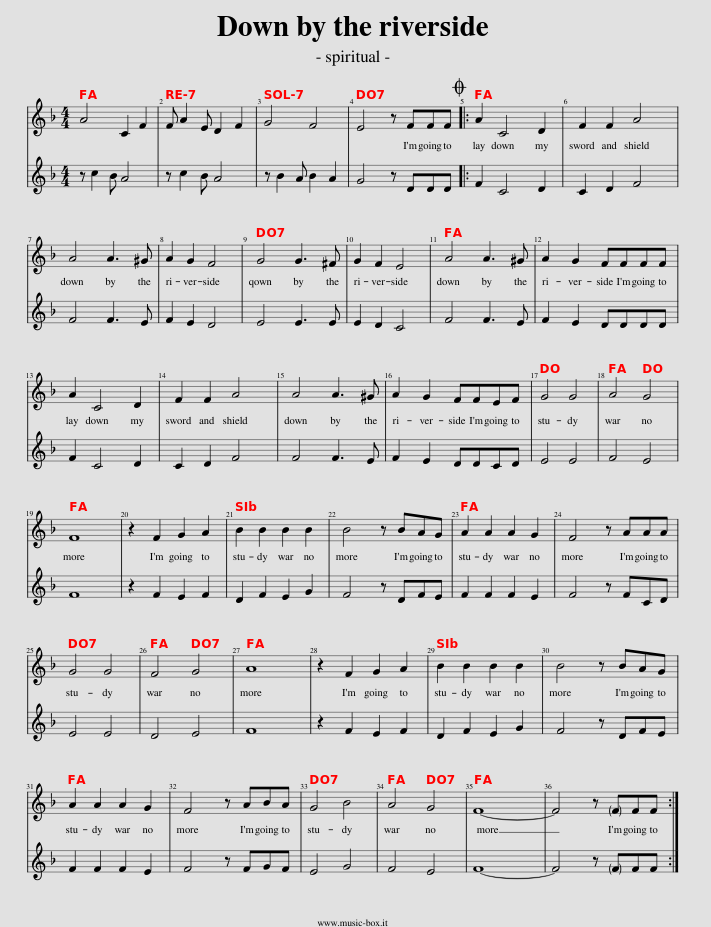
X:1
%%score 1 2
L:1/8
M:4/4
I:linebreak $
K:F
V:1 treble
V:2 treble
V:1
 A4 C2 F2 | F A2 E D2 F2 | G4 F4 | E4 z FFF |:O A2 C4 D2 | %5
 F2 F2 A4 |$ A4 A3 ^G | A2 G2 F4 | G4 G3 ^F | G2 F2 E4 | %10
 A4 A3 ^G | A2 G2 FFFF |$ A2 C4 D2 | F2 F2 A4 | A4 A3 ^G | %15
 A2 G2 FFEF | G4 G4 | A4 G4 |$ F8 | z2 F2 G2 A2 | %20
 B2 B2 B2 B2 | B4 z BAG | A2 A2 A2 G2 | F4 z AAA |$ G4 G4 | %25
 F4 G4 | A8 | z2 F2 G2 A2 | B2 B2 B2 B2 | B4 z BAG |$ %30
 A2 A2 A2 G2 | F4 z ABA | G4 B4 | A4 G4 | F8- | %35
 F4 z FFF :| %36
V:2
 z c2 B A4 | z c2 B A4 | z B2 A B2 A2 | G4 z DDD |: F2 C4 D2 | %5
 C2 D2 F4 |$ F4 F3 E | F2 E2 D4 | E4 E3 E | E2 D2 C4 | %10
 F4 F3 E | F2 E2 DDDD |$ F2 C4 D2 | C2 D2 F4 | F4 F3 E | %15
 F2 E2 DDCD | E4 E4 | F4 E4 |$ F8 | z2 F2 E2 F2 | %20
 D2 F2 E2 G2 | F4 z DFE | F2 F2 F2 E2 | F4 z FCD |$ E4 E4 | %25
 D4 E4 | F8 | z2 F2 E2 F2 | D2 F2 E2 G2 | F4 z DFE |$ %30
 F2 F2 F2 E2 | F4 z FGF | E4 G4 | F4 E4 | F8- | %35
 F4 z FFF :| %36
